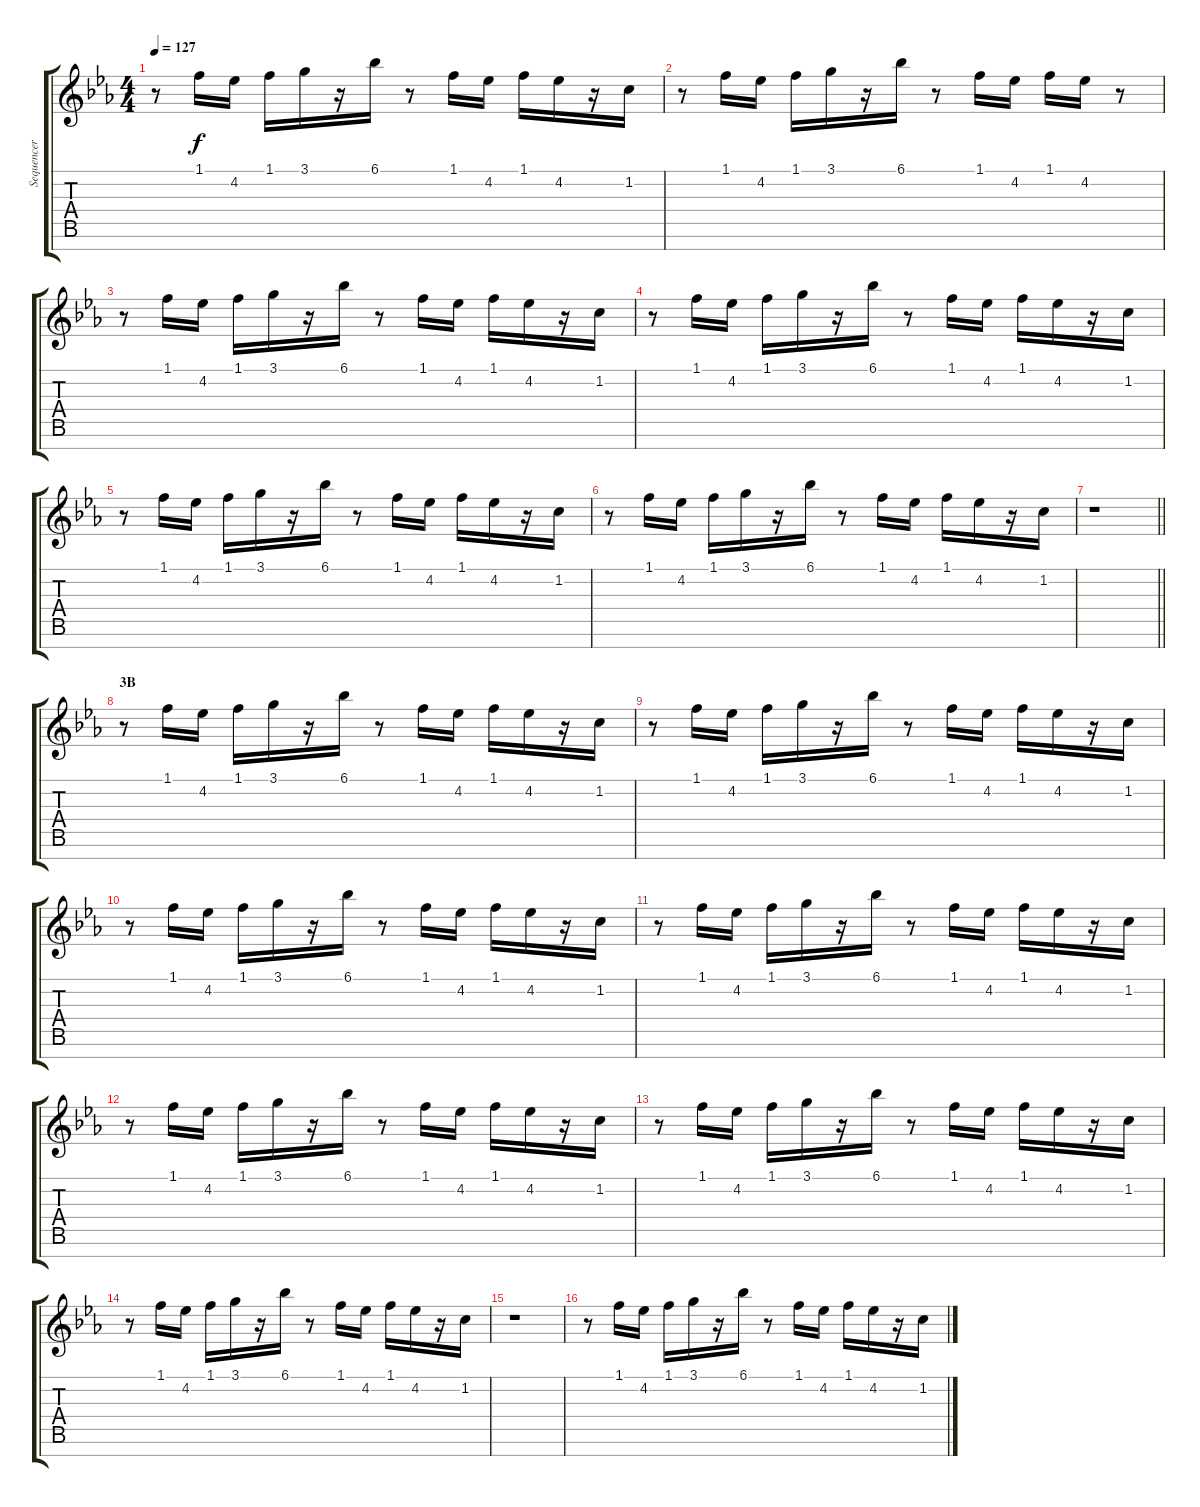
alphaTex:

\track ("Sequencer I" "Sequencer ") {instrument pad3polysynth}
\staff {score tabs}
\tuning (E5 B4 G4 D4 A3 E3 B2) {hide}
\ts (4 4)
\tempo 127
\clef g2
\ks eb
r.8{dy f} 1.1.16 4.2.16 1.1.16 3.1.16 r.16 6.1.16 r.8 1.1.16 4.2.16 1.1.16 4.2.16 r.16 1.2.16 |
r.8 1.1.16 4.2.16 1.1.16 3.1.16 r.16 6.1.16 r.8 1.1.16 4.2.16 1.1.16 4.2.16 r.8 |
r.8 1.1.16 4.2.16 1.1.16 3.1.16 r.16 6.1.16 r.8 1.1.16 4.2.16 1.1.16 4.2.16 r.16 1.2.16 |
r.8 1.1.16 4.2.16 1.1.16 3.1.16 r.16 6.1.16 r.8 1.1.16 4.2.16 1.1.16 4.2.16 r.16 1.2.16 |
r.8 1.1.16 4.2.16 1.1.16 3.1.16 r.16 6.1.16 r.8 1.1.16 4.2.16 1.1.16 4.2.16 r.16 1.2.16 |
r.8 1.1.16 4.2.16 1.1.16 3.1.16 r.16 6.1.16 r.8 1.1.16 4.2.16 1.1.16 4.2.16 r.16 1.2.16 |
\barLineRight lightlight
r.1 |
\section ("" "3B")
r.8 1.1.16 4.2.16 1.1.16 3.1.16 r.16 6.1.16 r.8 1.1.16 4.2.16 1.1.16 4.2.16 r.16 1.2.16 |
r.8 1.1.16 4.2.16 1.1.16 3.1.16 r.16 6.1.16 r.8 1.1.16 4.2.16 1.1.16 4.2.16 r.16 1.2.16 |
r.8 1.1.16 4.2.16 1.1.16 3.1.16 r.16 6.1.16 r.8 1.1.16 4.2.16 1.1.16 4.2.16 r.16 1.2.16 |
r.8 1.1.16 4.2.16 1.1.16 3.1.16 r.16 6.1.16 r.8 1.1.16 4.2.16 1.1.16 4.2.16 r.16 1.2.16 |
r.8 1.1.16 4.2.16 1.1.16 3.1.16 r.16 6.1.16 r.8 1.1.16 4.2.16 1.1.16 4.2.16 r.16 1.2.16 |
r.8 1.1.16 4.2.16 1.1.16 3.1.16 r.16 6.1.16 r.8 1.1.16 4.2.16 1.1.16 4.2.16 r.16 1.2.16 |
r.8 1.1.16 4.2.16 1.1.16 3.1.16 r.16 6.1.16 r.8 1.1.16 4.2.16 1.1.16 4.2.16 r.16 1.2.16 |
r.1 |
r.8 1.1.16 4.2.16 1.1.16 3.1.16 r.16 6.1.16 r.8 1.1.16 4.2.16 1.1.16 4.2.16 r.16 1.2.16
